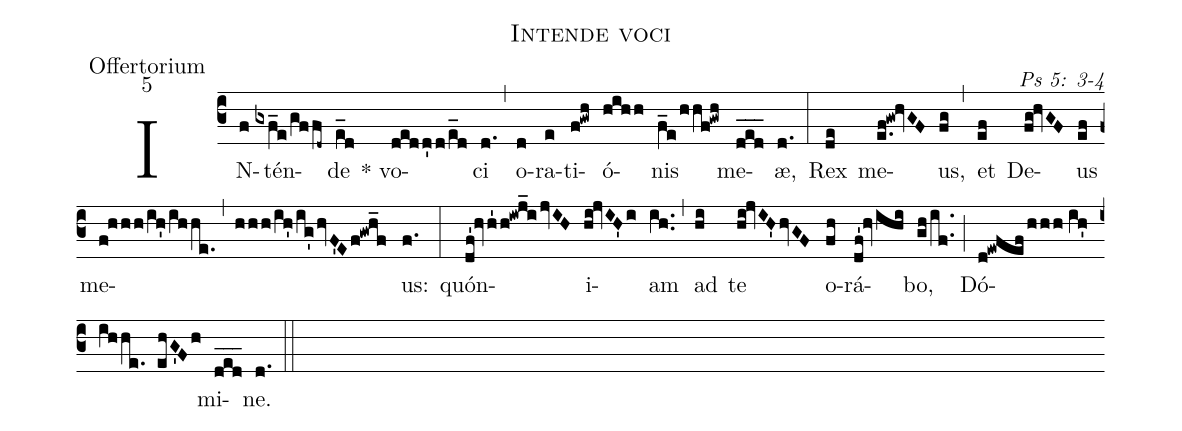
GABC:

name: Intende voci;
office-part: Offertorium;
mode: 5;
commentary: Ps 5: 3-4;
%%
(c3) IN(f)tén(gxf_e/gffd~)de(e_d) * vo(dedd'd/e_d)ci(d.) (,) o(d)ra(e)ti(f!gwh)ó(hihh)nis(f_e/hhf!gwh) me(d_e_d_)æ,(d.) (:)
Rex(de) me(e.f!gw!hvGF)us,(fg) (,) et(ef) De(fg!hvGF)us(ef) me(f!hhh/ih'/ihhe.)(,)(hhh/ih'/ig'hvF'Ef!gwh_f)us:(f.) (:)
quón(df'!hvh'1h!iwj_ijvIH)i(hi!jvIH'i)am(ih..) (,) ad(hi) te(hi!jvIH'hvGF) o(fh)rá(df'!hvihi)bo,(gh/if..) (;) Dó(d!ewfef/hhh//ih'/ihhe. ehG'Fh)mi(d_e_d_)ne.(d.) (::)
